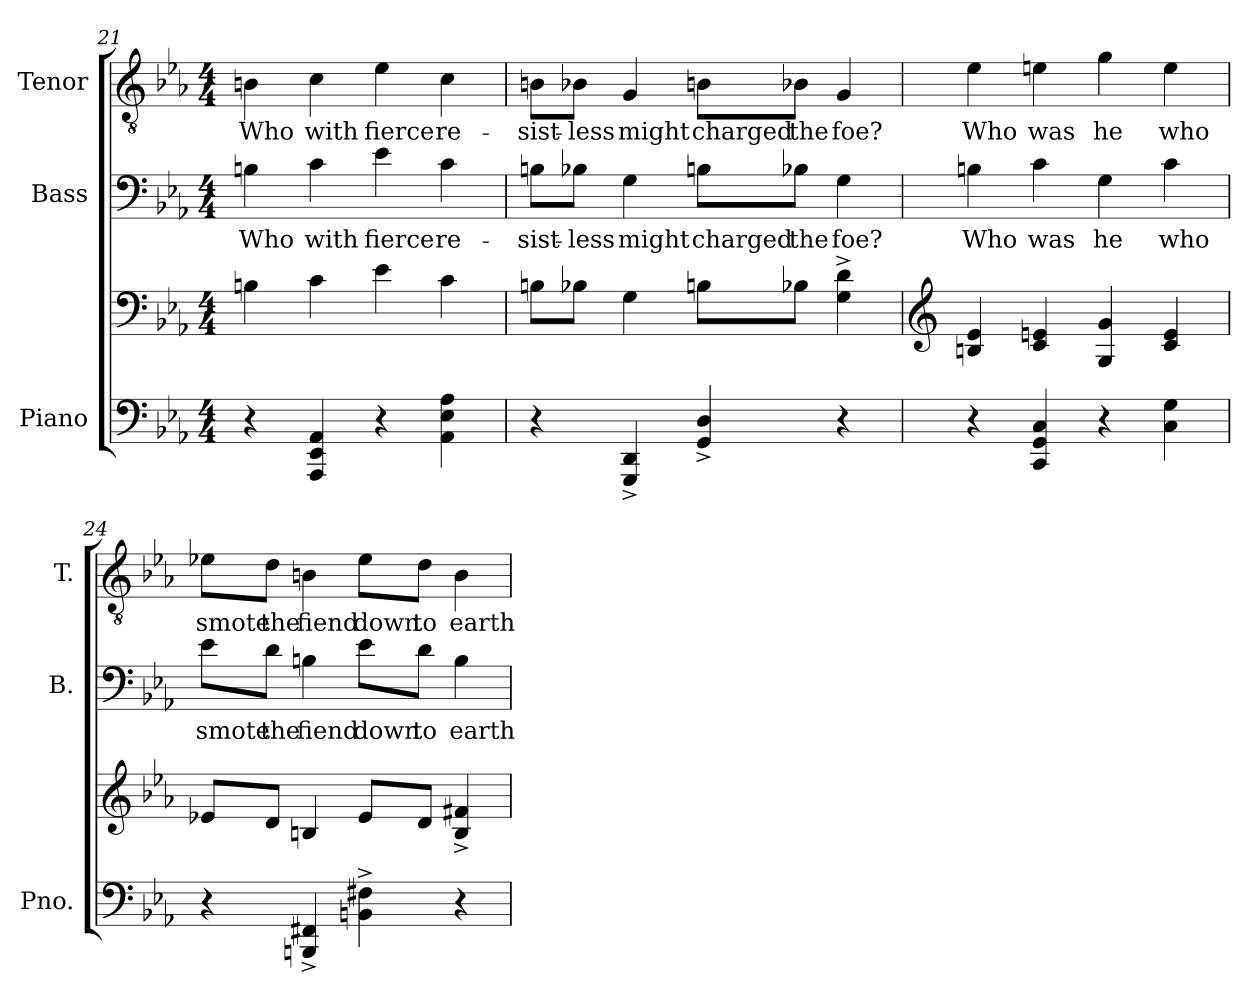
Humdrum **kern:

**kern	**kern	**kern	**text	**kern	**text
*part3	*part3	*part2	*part2	*part1	*part1
*staff4	*staff3	*staff2	*staff2	*staff1	*staff1
*I"Piano	*	*I"Bass	*	*I"Tenor	*
*I'Pno.	*	*I'B.	*	*I'T.	*
*clefF4	*clefF4	*clefF4	*	*clefGv2	*
*	*	*	*	*ITrd7c12	*
*k[b-e-a-]	*k[b-e-a-]	*k[b-e-a-]	*	*k[b-e-a-]	*
*E-:	*E-:	*E-:	*	*E-:	*
*M4/4	*M4/4	*M4/4	*	*M4/4	*
=21	=21	=21	=21	=21	=21
!	!	!	!LO:LY:b:color=#000000	!	!
!	!	!	!	!	!LO:LY:b:color=#000000
4r	4Bni\	4Bni\	Who	4BBni\	Who
!	!	!	!LO:LY:b:color=#000000	!	!
!	!	!	!	!	!LO:LY:b:color=#000000
4AAA-i/ 4EE-i 4AA-i	4ci\	4ci\	with	4Ci\	with
!	!	!	!LO:LY:b:color=#000000	!	!
!	!	!	!	!	!LO:LY:b:color=#000000
4r	4e-i\	4e-i\	fierce	4E-i\	fierce
!	!	!	!LO:LY:b:color=#000000	!	!
!	!	!	!	!	!LO:LY:b:color=#000000
4AA-i\ 4E-i 4A-i	4ci\	4ci\	re-	4Ci\	re-
!!LO:LB:g=z
=22	=22	=22	=22	=22	=22
!	!	!	!LO:LY:b:color=#000000	!	!
!	!	!	!	!	!LO:LY:b:color=#000000
4r	8Bni\L	8Bni\L	-sist-	8BBni\L	-sist-
!	!	!	!LO:LY:b:color=#000000	!	!
!	!	!	!	!	!LO:LY:b:color=#000000
.	8B-Xi\J	8B-Xi\J	-less	8BB-Xi\J	-less
!	!	!	!LO:LY:b:color=#000000	!	!
!	!	!	!	!	!LO:LY:b:color=#000000
4GGGi/^ 4DDi^	4Gi\	4Gi\	might	4GGi/	might
!	!	!	!LO:LY:b:color=#000000	!	!
!	!	!	!	!	!LO:LY:b:color=#000000
4GGi/^ 4Di^	8Bni\L	8Bni\L	charged	8BBni\L	charged
!	!	!	!LO:LY:b:color=#000000	!	!
!	!	!	!	!	!LO:LY:b:color=#000000
.	8B-Xi\J	8B-Xi\J	the	8BB-Xi\J	the
!	!	!	!LO:LY:b:color=#000000	!	!
!	!	!	!	!	!LO:LY:b:color=#000000
4r	4Gi\^ 4di^	4Gi\	foe?	4GGi/	foe?
=23	=23	=23	=23	=23	=23
*	*clefG2	*	*	*	*
!	!	!	!LO:LY:b:color=#000000	!	!
!	!	!	!	!	!LO:LY:b:color=#000000
4r	4Bni/ 4e-i	4Bni\	Who	4E-i\	Who
!	!	!	!LO:LY:b:color=#000000	!	!
!	!	!	!	!	!LO:LY:b:color=#000000
4CCi/ 4GGi 4Ci	4ci/ 4eni	4ci\	was	4Eni\	was
!	!	!	!LO:LY:b:color=#000000	!	!
!	!	!	!	!	!LO:LY:b:color=#000000
4r	4Gi/ 4gi	4Gi\	he	4Gi\	he
!	!	!	!LO:LY:b:color=#000000	!	!
!	!	!	!	!	!LO:LY:b:color=#000000
4Ci\ 4Gi	4ci/ 4ei	4ci\	who	4Ei\	who
=24	=24	=24	=24	=24	=24
!	!	!	!LO:LY:b:color=#000000	!	!
!	!	!	!	!	!LO:LY:b:color=#000000
4r	8e-Xi/L	8e-i\L	smote	8E-Xi\L	smote
!	!	!	!LO:LY:b:color=#000000	!	!
!	!	!	!	!	!LO:LY:b:color=#000000
.	8di/J	8di\J	the	8Di\J	the
!	!	!	!LO:LY:b:color=#000000	!	!
!	!	!	!	!	!LO:LY:b:color=#000000
4BBBni/^ 4FF#Xi^	4Bni/	4Bni\	fiend	4BBni\	fiend
!	!	!	!LO:LY:b:color=#000000	!	!
!	!	!	!	!	!LO:LY:b:color=#000000
4BBni\^ 4F#Xi^	8e-i/L	8e-i\L	down	8E-i\L	down
!	!	!	!LO:LY:b:color=#000000	!	!
!	!	!	!	!	!LO:LY:b:color=#000000
.	8di/J	8di\J	to	8Di\J	to
!	!	!	!LO:LY:b:color=#000000	!	!
!	!	!	!	!	!LO:LY:b:color=#000000
4r	4Bi/^ 4f#Xi^	4Bi\	earth	4BBi\	earth
=	=	=	=	=	=
*-	*-	*-	*-	*-	*-
